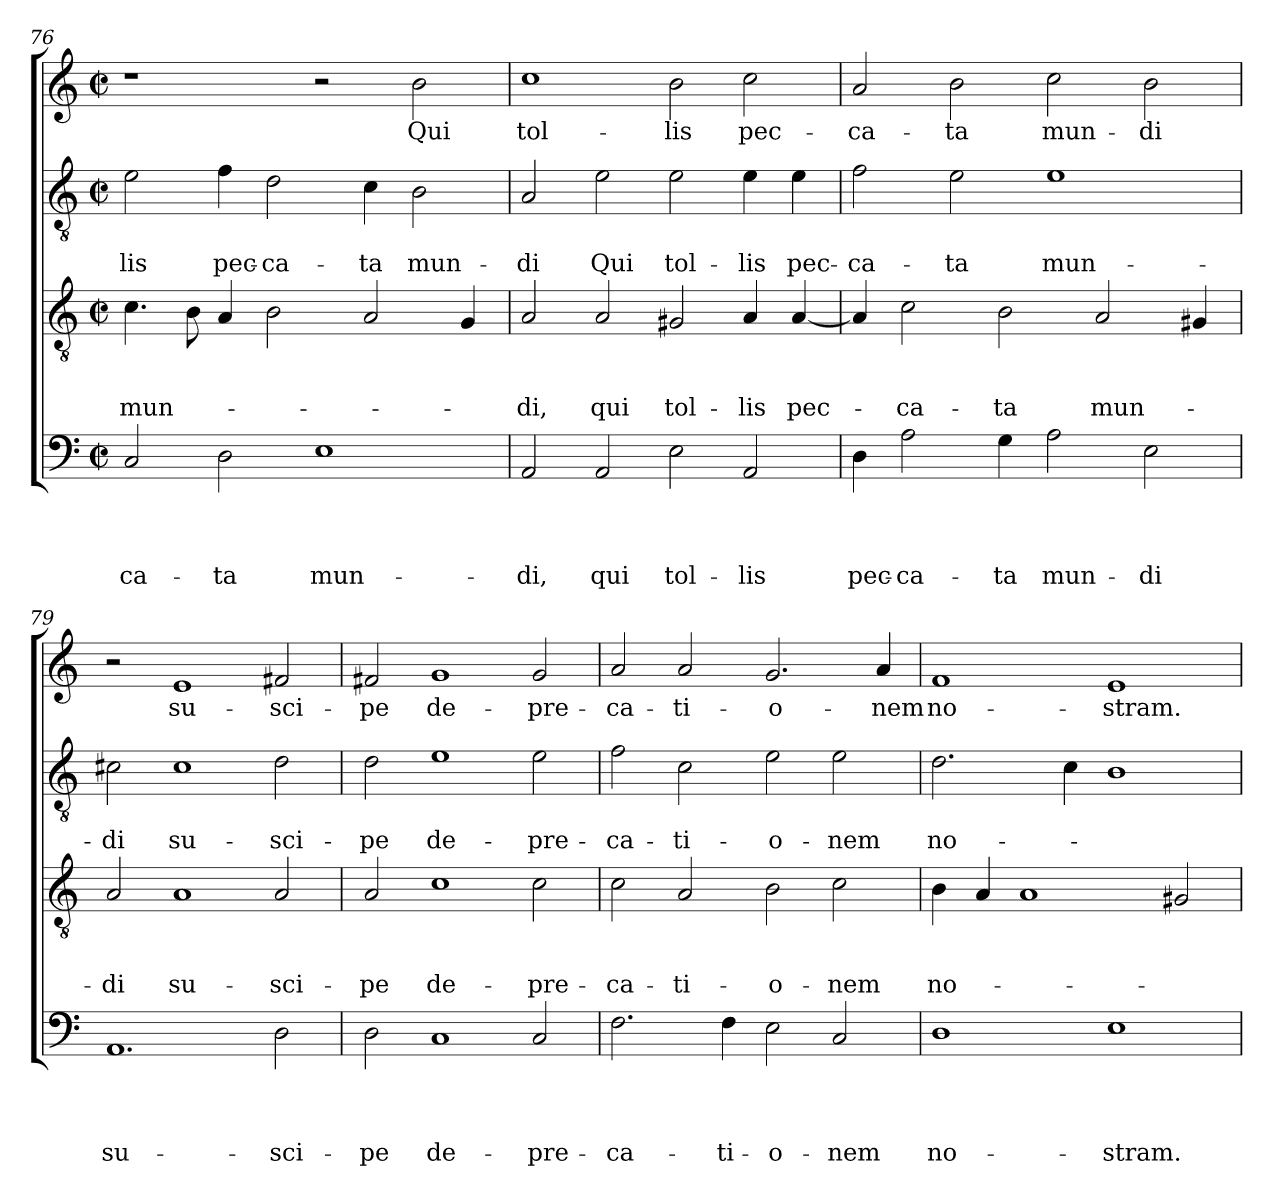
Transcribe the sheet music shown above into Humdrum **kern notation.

**kern	**text	**text	**text	**text	**kern	**text	**text	**text	**kern	**text	**text	**kern	**text
*part4	*part4	*part4	*part4	*part4	*part3	*part3	*part3	*part3	*part2	*part2	*part2	*part1	*part1
*staff4	*staff4	*staff4	*staff4	*staff4	*staff3	*staff3	*staff3	*staff3	*staff2	*staff2	*staff2	*staff1	*staff1
*clefF4	*	*	*	*	*clefGv2	*	*	*	*clefGv2	*	*	*clefG2	*
*k[]	*	*	*	*	*k[]	*	*	*	*k[]	*	*	*k[]	*
*C:	*	*	*	*	*C:	*	*	*	*C:	*	*	*C:	*
*M2/2	*	*	*	*	*M2/2	*	*	*	*M2/2	*	*	*M2/2	*
*met(c|)	*	*	*	*	*met(c|)	*	*	*	*met(c|)	*	*	*met(c|)	*
=76	=76	=76	=76	=76	=76	=76	=76	=76	=76	=76	=76	=76	=76
2C/	.	.	.	-ca-	4.c\	.	.	mun-	2e\	.	-lis	1r	.
.	.	.	.	.	8B\	.	.	.	.	.	.	.	.
2D\	.	.	.	-ta	4A/	.	.	.	4f\	.	pec-	.	.
.	.	.	.	.	2B\	.	.	.	2d\	.	-ca-	.	.
1E	.	.	.	mun-	.	.	.	.	.	.	.	2r	.
.	.	.	.	.	2A/	.	.	.	4c\	.	-ta	.	.
.	.	.	.	.	.	.	.	.	2B\	.	mun-	2b\	Qui
.	.	.	.	.	4G/	.	.	.	.	.	.	.	.
=77	=77	=77	=77	=77	=77	=77	=77	=77	=77	=77	=77	=77	=77
2AA/	.	.	.	-di,	2A/	.	.	-di,	2A/	.	-di	1cc	tol-
2AA/	.	.	.	qui	2A/	.	.	qui	2e\	.	Qui	.	.
2E\	.	.	.	tol-	2G#X/	.	.	tol-	2e\	.	tol-	2b\	-lis
2AA/	.	.	.	-lis	4A/	.	.	-lis	4e\	.	-lis	2cc\	pec-
.	.	.	.	.	[4A/	.	.	pec-	4e\	.	pec-	.	.
=78	=78	=78	=78	=78	=78	=78	=78	=78	=78	=78	=78	=78	=78
4D\	.	.	.	pec-	4A/]	.	.	.	2f\	.	-ca-	2a/	-ca-
2A\	.	.	.	-ca-	2c\	.	.	-ca-	.	.	.	.	.
.	.	.	.	.	.	.	.	.	2e\	.	-ta	2b\	-ta
4G\	.	.	.	-ta	2B\	.	.	-ta	.	.	.	.	.
2A\	.	.	.	mun-	.	.	.	.	1e	.	mun-	2cc\	mun-
.	.	.	.	.	2A/	.	.	mun-	.	.	.	.	.
2E\	.	.	.	-di	.	.	.	.	.	.	.	2b\	-di
.	.	.	.	.	4G#X/	.	.	.	.	.	.	.	.
=79	=79	=79	=79	=79	=79	=79	=79	=79	=79	=79	=79	=79	=79
1.AA	.	.	.	su-	2A/	.	.	-di	2c#X\	.	-di	2r	.
.	.	.	.	.	1A	.	.	su-	1c#	.	su-	1e	su-
2D\	.	.	.	-sci-	2A/	.	.	-sci-	2d\	.	-sci-	2f#X/	-sci-
!!LO:LB:g=z
=80	=80	=80	=80	=80	=80	=80	=80	=80	=80	=80	=80	=80	=80
2D\	.	.	.	-pe	2A/	.	.	-pe	2d\	.	-pe	2f#X/	-pe
1C	.	.	.	de-	1c	.	.	de-	1e	.	de-	1g	de-
2C/	.	.	.	-pre-	2c\	.	.	-pre-	2e\	.	-pre-	2g/	-pre-
=81	=81	=81	=81	=81	=81	=81	=81	=81	=81	=81	=81	=81	=81
2.F\	.	.	.	-ca-	2c\	.	.	-ca-	2f\	.	-ca-	2a/	-ca-
.	.	.	.	.	2A/	.	.	-ti-	2c\	.	-ti-	2a/	-ti-
4F\	.	.	.	-ti-	.	.	.	.	.	.	.	.	.
2E\	.	.	.	-o-	2B\	.	.	-o-	2e\	.	-o-	2.g/	-o-
2C/	.	.	.	-nem	2c\	.	.	-nem	2e\	.	-nem	.	.
.	.	.	.	.	.	.	.	.	.	.	.	4a/	-nem
=82	=82	=82	=82	=82	=82	=82	=82	=82	=82	=82	=82	=82	=82
1D	.	.	.	no-	4B\	.	.	no-	2.d\	.	no-	1f	no-
.	.	.	.	.	4A/	.	.	.	.	.	.	.	.
.	.	.	.	.	1A	.	.	.	.	.	.	.	.
.	.	.	.	.	.	.	.	.	4c\	.	.	.	.
1E	.	.	.	-stram.	.	.	.	.	1B	.	.	1e	-stram.
.	.	.	.	.	2G#X/	.	.	.	.	.	.	.	.
=	=	=	=	=	=	=	=	=	=	=	=	=	=
*-	*-	*-	*-	*-	*-	*-	*-	*-	*-	*-	*-	*-	*-
